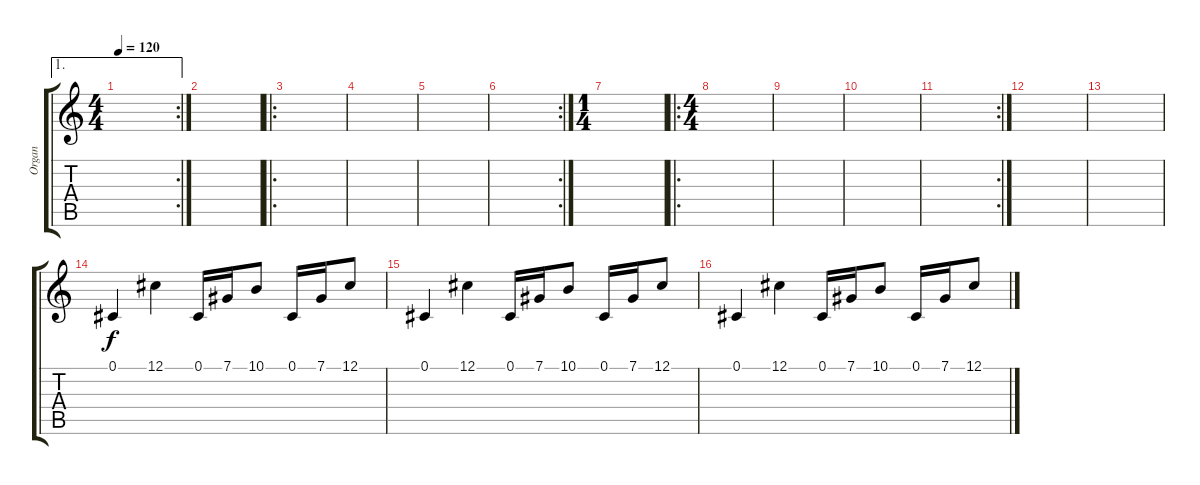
\track ("Organ" "Organ") {instrument drawbarorgan}
\staff {score tabs}
\tuning (Db4 Ab3 E3 B2 B2 Db2) {hide}
\ae 1
\rc 2
\ts (4 4)
\tempo 120
\clef g2
\ks c
|
|
\ro
|
|
|
\rc 2
|
\ts (1 4)
|
\ro
\ts (4 4)
|
|
|
\rc 2
|
|
|
0.1.4 12.1.4 0.1.16 7.1.16 10.1.8 0.1.16 7.1.16 12.1.8 |
0.1.4 12.1.4 0.1.16 7.1.16 10.1.8 0.1.16 7.1.16 12.1.8 |
0.1.4 12.1.4 0.1.16 7.1.16 10.1.8 0.1.16 7.1.16 12.1.8
